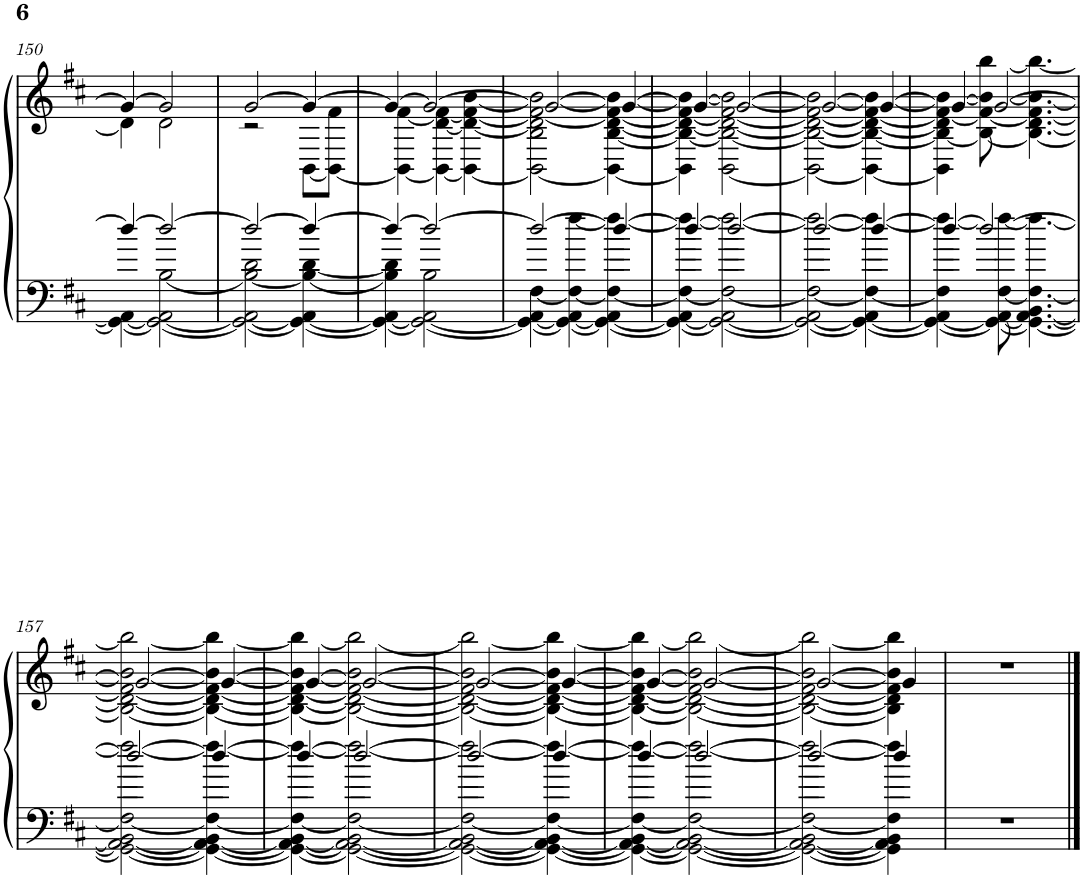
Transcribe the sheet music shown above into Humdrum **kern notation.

**kern	**kern
*part1	*part1
*staff2	*staff1
*I"Piano	*
*I'Pia.	*
!!LO:PB:g=z
*clefF4	*clefG2
*k[f#c#]	*k[f#c#]
*M3/4	*M3/4
=150	=150
*^	*^
4dd/_	4GG\_ 4AA#\_	4g/_	4d\]
2dd/_	2GG\_ 2AA#\_ [2B\	2g/]	2d\
=151	=151	=151	=151
2dd/_	2GG\_ 2AA#\_ 2B\_ 2d\	[2g/	2r
4dd/_	4GG\_ 4AA#\_ 4B\_ [4d\	4g/_	[8BB\L
.	.	.	8BB\_ 8f#\J
=152	=152	=152	=152
4dd/_	4GG\_ 4AA#\_ 4B\] 4d\]	4g/_	4BB\_ [4f#\
2dd/_	2GG\_ 2AA#\_ 2B\	2g/_	4BB\_ [4d\ 4f#\_
.	.	.	4BB\_ 4d\_ 4f#\_ [4b\
=153	=153	=153	=153
2dd/_	4GG\_ 4AA#\_ [4F#\	2g/_	2BB\_ 2B\ 2d\] 2f#\_ 2b\_
.	4GG\_ 4AA#\_ 4F#\_ [4ff#\	.	.
4dd/_	4GG\_ 4AA#\_ 4F#\_ 4ff#\_	4g/_	4BB\_ [4B\ [4d\ 4f#\_ 4b\_
=154	=154	=154	=154
4dd/_	4GG\_ 4AA#\_ 4F#\_ 4ff#\_	4g/_	4BB\] 4B\_ 4d\_ 4f#\_ 4b\_
2dd/_	2GG\_ 2AA#\_ 2F#\_ 2ff#\_	2g/_	[2BB\ 2B\_ 2d\_ 2f#\_ 2b\_
=155	=155	=155	=155
2dd/_	2GG\_ 2AA#\_ 2F#\_ 2ff#\_	2g/_	2BB\_ 2B\_ 2d\_ 2f#\_ 2b\_
4dd/_	4GG\_ 4AA#\_ 4F#\_ 4ff#\_	4g/_	4BB\_ 4B\_ 4d\_ 4f#\_ 4b\_
=156	=156	=156	=156
4dd/_	4GG\_ 4AA#\_ 4F#\] 4ff#\_	4g/_	4BB\] 4B\_ 4d\] 4f#\_ 4b\_
2dd/_	8GG\_ 8AA#\_ [8F#\ 8ff#\_	2g/_	8B\_ 8f#\_ 8b\_ [8bb\
.	4.GG\_ 4.AA#\_ [4.BB\ 4.F#\_ 4.ff#\_	.	4.B\_ [4.d\ 4.f#\_ 4.b\_ 4.bb\_
!!LO:LB:g=z	!!
=157	=157	=157	=157
2dd/_	2GG\_ 2AA#\_ 2BB\_ 2F#\_ 2ff#\_	2g/_	2B\_ 2d\_ 2f#\_ 2b\_ 2bb\_
4dd/_	4GG\_ 4AA#\_ 4BB\_ 4F#\_ 4ff#\_	4g/_	4B\_ 4d\_ 4f#\_ 4b\_ 4bb\_
=158	=158	=158	=158
4dd/_	4GG\_ 4AA#\_ 4BB\_ 4F#\_ 4ff#\_	4g/_	4B\_ 4d\_ 4f#\_ 4b\_ 4bb\_
2dd/_	2GG\_ 2AA#\_ 2BB\_ 2F#\_ 2ff#\_	2g/_	2B\_ 2d\_ 2f#\_ 2b\_ 2bb\_
=159	=159	=159	=159
2dd/_	2GG\_ 2AA#\_ 2BB\_ 2F#\_ 2ff#\_	2g/_	2B\_ 2d\_ 2f#\_ 2b\_ 2bb\_
4dd/_	4GG\_ 4AA#\_ 4BB\_ 4F#\_ 4ff#\_	4g/_	4B\_ 4d\_ 4f#\_ 4b\_ 4bb\_
=160	=160	=160	=160
4dd/_	4GG\_ 4AA#\_ 4BB\_ 4F#\_ 4ff#\_	4g/_	4B\_ 4d\_ 4f#\_ 4b\_ 4bb\_
2dd/_	2GG\_ 2AA#\_ 2BB\_ 2F#\_ 2ff#\_	2g/_	2B\_ 2d\_ 2f#\_ 2b\_ 2bb\_
=161	=161	=161	=161
2dd/_	2GG\_ 2AA#\_ 2BB\_ 2F#\_ 2ff#\_	2g/_	2B\_ 2d\_ 2f#\_ 2b\_ 2bb\_
4dd/]	4GG\] 4AA#\] 4BB\] 4F#\] 4ff#\]	4g/]	4B\] 4d\] 4f#\] 4b\] 4bb\]
*v	*v	*	*
*	*v	*v
=162	=162
2.r	2.r
==	==
*-	*-
